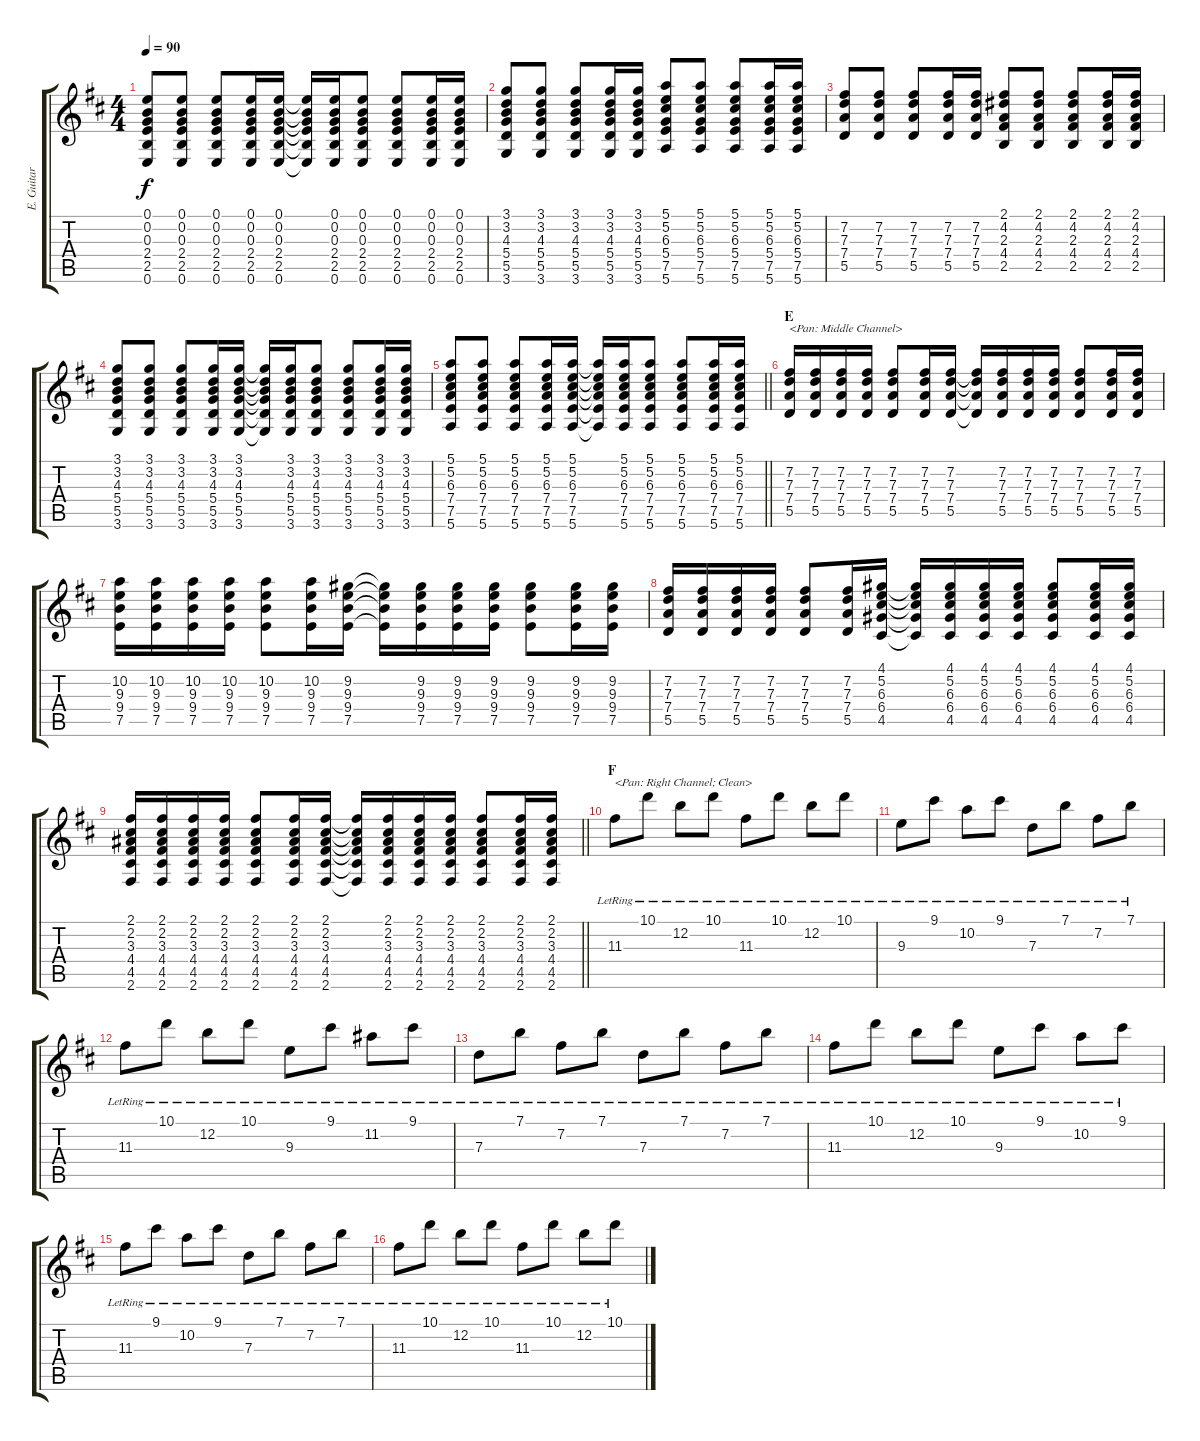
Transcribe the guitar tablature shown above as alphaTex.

\track ("E. Guitar II" "E. Guitar ") {instrument overdrivenguitar}
\staff {score tabs}
\tuning (E4 B3 G3 D3 A2 E2) {hide}
\ts (4 4)
\tempo 90
\clef g2
\ks d
(0.1 0.2 0.3 2.4 2.5 0.6).8{dy f} (0.1 0.2 0.3 2.4 2.5 0.6).8 (0.1 0.2 0.3 2.4 2.5 0.6).8 (0.1 0.2 0.3 2.4 2.5 0.6).16 (0.1 0.2 0.3 2.4 2.5 0.6).16 (0.1{t} 0.2{t} 0.3{t} 2.4{t} 2.5{t} 0.6{t}).16 (0.1 0.2 0.3 2.4 2.5 0.6).16 (0.1 0.2 0.3 2.4 2.5 0.6).8 (0.1 0.2 0.3 2.4 2.5 0.6).8 (0.1 0.2 0.3 2.4 2.5 0.6).16 (0.1 0.2 0.3 2.4 2.5 0.6).16 |
(3.1 3.2 4.3 5.4 5.5 3.6).8 (3.1 3.2 4.3 5.4 5.5 3.6).8 (3.1 3.2 4.3 5.4 5.5 3.6).8 (3.1 3.2 4.3 5.4 5.5 3.6).16 (3.1 3.2 4.3 5.4 5.5 3.6).16 (5.1 5.2 6.3 5.4 7.5 5.6).8 (5.1 5.2 6.3 5.4 7.5 5.6).8 (5.1 5.2 6.3 5.4 7.5 5.6).8 (5.1 5.2 6.3 5.4 7.5 5.6).16 (5.1 5.2 6.3 5.4 7.5 5.6).16 |
(7.2 7.3 7.4 5.5).8 (7.2 7.3 7.4 5.5).8 (7.2 7.3 7.4 5.5).8 (7.2 7.3 7.4 5.5).16 (7.2 7.3 7.4 5.5).16 (2.1 4.2 2.3 4.4 2.5).8 (2.1 4.2 2.3 4.4 2.5).8 (2.1 4.2 2.3 4.4 2.5).8 (2.1 4.2 2.3 4.4 2.5).16 (2.1 4.2 2.3 4.4 2.5).16 |
(3.1 3.2 4.3 5.4 5.5 3.6).8 (3.1 3.2 4.3 5.4 5.5 3.6).8 (3.1 3.2 4.3 5.4 5.5 3.6).8 (3.1 3.2 4.3 5.4 5.5 3.6).16 (3.1 3.2 4.3 5.4 5.5 3.6).16 (3.1{t} 3.2{t} 4.3{t} 5.4{t} 5.5{t} 3.6{t}).16 (3.1 3.2 4.3 5.4 5.5 3.6).16 (3.1 3.2 4.3 5.4 5.5 3.6).8 (3.1 3.2 4.3 5.4 5.5 3.6).8 (3.1 3.2 4.3 5.4 5.5 3.6).16 (3.1 3.2 4.3 5.4 5.5 3.6).16 |
\barLineRight lightlight
(5.1 5.2 6.3 7.4 7.5 5.6).8 (5.1 5.2 6.3 7.4 7.5 5.6).8 (5.1 5.2 6.3 7.4 7.5 5.6).8 (5.1 5.2 6.3 7.4 7.5 5.6).16 (5.1 5.2 6.3 7.4 7.5 5.6).16 (5.1{t} 5.2{t} 6.3{t} 7.4{t} 7.5{t} 5.6{t}).16 (5.1 5.2 6.3 7.4 7.5 5.6).16 (5.1 5.2 6.3 7.4 7.5 5.6).8 (5.1 5.2 6.3 7.4 7.5 5.6).8 (5.1 5.2 6.3 7.4 7.5 5.6).16 (5.1 5.2 6.3 7.4 7.5 5.6).16 |
\section ("" "E")
(7.2 7.3 7.4 5.5).16{txt "<Pan: Middle Channel>" balance 8} (7.2 7.3 7.4 5.5).16 (7.2 7.3 7.4 5.5).16 (7.2 7.3 7.4 5.5).16 (7.2 7.3 7.4 5.5).8 (7.2 7.3 7.4 5.5).16 (7.2 7.3 7.4 5.5).16 (7.2{t} 7.3{t} 7.4{t} 5.5{t}).16 (7.2 7.3 7.4 5.5).16 (7.2 7.3 7.4 5.5).16 (7.2 7.3 7.4 5.5).16 (7.2 7.3 7.4 5.5).8 (7.2 7.3 7.4 5.5).16 (7.2 7.3 7.4 5.5).16 |
(10.2 9.3 9.4 7.5).16 (10.2 9.3 9.4 7.5).16 (10.2 9.3 9.4 7.5).16 (10.2 9.3 9.4 7.5).16 (10.2 9.3 9.4 7.5).8 (10.2 9.3 9.4 7.5).16 (9.2 9.3 9.4 7.5).16 (9.2{t} 9.3{t} 9.4{t} 7.5{t}).16 (9.2 9.3 9.4 7.5).16 (9.2 9.3 9.4 7.5).16 (9.2 9.3 9.4 7.5).16 (9.2 9.3 9.4 7.5).8 (9.2 9.3 9.4 7.5).16 (9.2 9.3 9.4 7.5).16 |
(7.2 7.3 7.4 5.5).16 (7.2 7.3 7.4 5.5).16 (7.2 7.3 7.4 5.5).16 (7.2 7.3 7.4 5.5).16 (7.2 7.3 7.4 5.5).8 (7.2 7.3 7.4 5.5).16 (4.1 5.2 6.3 6.4 4.5).16 (4.1{t} 5.2{t} 6.3{t} 6.4{t} 4.5{t}).16 (4.1 5.2 6.3 6.4 4.5).16 (4.1 5.2 6.3 6.4 4.5).16 (4.1 5.2 6.3 6.4 4.5).16 (4.1 5.2 6.3 6.4 4.5).8 (4.1 5.2 6.3 6.4 4.5).16 (4.1 5.2 6.3 6.4 4.5).16 |
\barLineRight lightlight
(2.1 2.2 3.3 4.4 4.5 2.6).16 (2.1 2.2 3.3 4.4 4.5 2.6).16 (2.1 2.2 3.3 4.4 4.5 2.6).16 (2.1 2.2 3.3 4.4 4.5 2.6).16 (2.1 2.2 3.3 4.4 4.5 2.6).8 (2.1 2.2 3.3 4.4 4.5 2.6).16 (2.1 2.2 3.3 4.4 4.5 2.6).16 (2.1{t} 2.2{t} 3.3{t} 4.4{t} 4.5{t} 2.6{t}).16 (2.1 2.2 3.3 4.4 4.5 2.6).16 (2.1 2.2 3.3 4.4 4.5 2.6).16 (2.1 2.2 3.3 4.4 4.5 2.6).16 (2.1 2.2 3.3 4.4 4.5 2.6).8 (2.1 2.2 3.3 4.4 4.5 2.6).16 (2.1 2.2 3.3 4.4 4.5 2.6).16 |
\section ("" "F")
11.3{lr}.8{txt "<Pan: Right Channel; Clean>" balance 15 instrument electricguitarclean} 10.1{lr}.8 12.2{lr}.8 10.1{lr}.8 11.3{lr}.8 10.1{lr}.8 12.2{lr}.8 10.1{lr}.8 |
9.3{lr}.8 9.1{lr}.8 10.2{lr}.8 9.1{lr}.8 7.3{lr}.8 7.1{lr}.8 7.2{lr}.8 7.1{lr}.8 |
11.3{lr}.8 10.1{lr}.8 12.2{lr}.8 10.1{lr}.8 9.3{lr}.8 9.1{lr}.8 11.2{lr}.8 9.1{lr}.8 |
7.3{lr}.8 7.1{lr}.8 7.2{lr}.8 7.1{lr}.8 7.3{lr}.8 7.1{lr}.8 7.2{lr}.8 7.1{lr}.8 |
11.3{lr}.8 10.1{lr}.8 12.2{lr}.8 10.1{lr}.8 9.3{lr}.8 9.1{lr}.8 10.2{lr}.8 9.1{lr}.8 |
11.3{lr}.8 9.1{lr}.8 10.2{lr}.8 9.1{lr}.8 7.3{lr}.8 7.1{lr}.8 7.2{lr}.8 7.1{lr}.8 |
11.3{lr}.8 10.1{lr}.8 12.2{lr}.8 10.1{lr}.8 11.3{lr}.8 10.1{lr}.8 12.2{lr}.8 10.1{lr}.8
